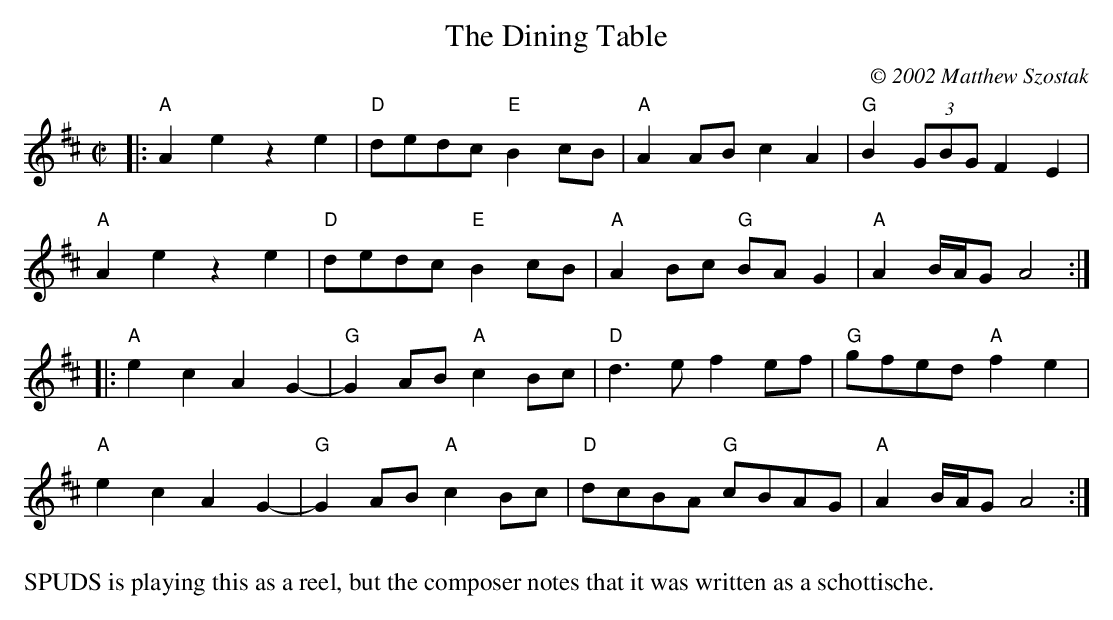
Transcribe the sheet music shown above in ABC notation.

X:1
T:Dining Table, The
C:© 2002 Matthew Szostak
M:C|
L:1/8
K:Amix
|:"A"A2e2z2e2|"D"dedc "E"B2 cB|"A"A2AB c2A2|"G"B2 (3GBG F2E2|
"A"A2e2z2e2|"D"dedc "E"B2 cB|"A"A2Bc "G"BAG2|"A"A2 B/A/G2/ A4:|
|:"A"e2c2A2G2-|"G"G2AB "A"c2Bc|"D"d2>e2 f2ef|"G"gfed "A"f2e2|
"A"e2c2A2G2-|"G"G2AB "A"c2Bc|"D"dcBA "G"cBAG|"A"A2 B/A/G A4:|
